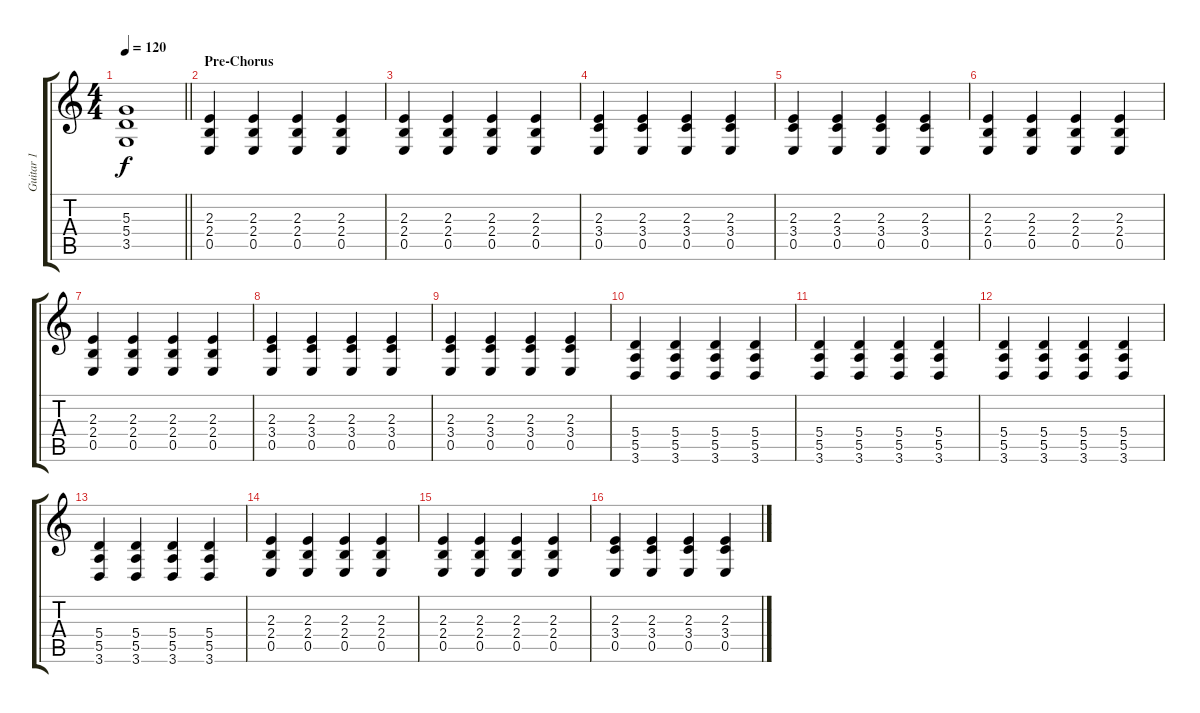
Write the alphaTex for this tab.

\track ("Guitar 1" "Guitar 1") {instrument distortionguitar}
\staff {score tabs}
\tuning (B3 Gb3 D3 A2 E2 B1) {hide}
\ts (4 4)
\tempo 120
\clef g2
\barLineRight lightlight
\ks c
(5.3 5.4 3.5).1{dy f} |
\section ("" "Pre-Chorus")
(2.3 2.4 0.5).4 (2.3 2.4 0.5).4 (2.3 2.4 0.5).4 (2.3 2.4 0.5).4 |
(2.3 2.4 0.5).4 (2.3 2.4 0.5).4 (2.3 2.4 0.5).4 (2.3 2.4 0.5).4 |
(2.3 3.4 0.5).4 (2.3 3.4 0.5).4 (2.3 3.4 0.5).4 (2.3 3.4 0.5).4 |
(2.3 3.4 0.5).4 (2.3 3.4 0.5).4 (2.3 3.4 0.5).4 (2.3 3.4 0.5).4 |
(2.3 2.4 0.5).4 (2.3 2.4 0.5).4 (2.3 2.4 0.5).4 (2.3 2.4 0.5).4 |
(2.3 2.4 0.5).4 (2.3 2.4 0.5).4 (2.3 2.4 0.5).4 (2.3 2.4 0.5).4 |
(2.3 3.4 0.5).4 (2.3 3.4 0.5).4 (2.3 3.4 0.5).4 (2.3 3.4 0.5).4 |
(2.3 3.4 0.5).4 (2.3 3.4 0.5).4 (2.3 3.4 0.5).4 (2.3 3.4 0.5).4 |
(5.4 5.5 3.6).4 (5.4 5.5 3.6).4 (5.4 5.5 3.6).4 (5.4 5.5 3.6).4 |
(5.4 5.5 3.6).4 (5.4 5.5 3.6).4 (5.4 5.5 3.6).4 (5.4 5.5 3.6).4 |
(5.4 5.5 3.6).4 (5.4 5.5 3.6).4 (5.4 5.5 3.6).4 (5.4 5.5 3.6).4 |
(5.4 5.5 3.6).4 (5.4 5.5 3.6).4 (5.4 5.5 3.6).4 (5.4 5.5 3.6).4 |
(2.3 2.4 0.5).4 (2.3 2.4 0.5).4 (2.3 2.4 0.5).4 (2.3 2.4 0.5).4 |
(2.3 2.4 0.5).4 (2.3 2.4 0.5).4 (2.3 2.4 0.5).4 (2.3 2.4 0.5).4 |
(2.3 3.4 0.5).4 (2.3 3.4 0.5).4 (2.3 3.4 0.5).4 (2.3 3.4 0.5).4
